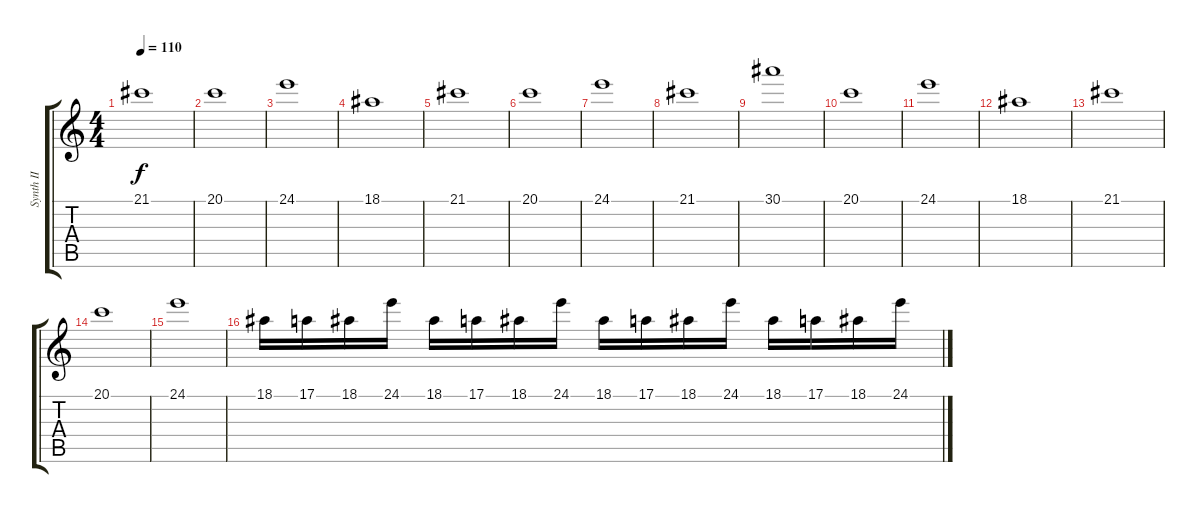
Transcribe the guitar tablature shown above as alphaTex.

\track ("Synth II" "Synth II") {instrument stringensemble1}
\staff {score tabs}
\tuning (E4 B3 G3 D3 A2 E2) {hide}
\ts (4 4)
\tempo 110
\clef g2
\ks c
21.1.1{dy f} |
20.1.1 |
24.1.1 |
18.1.1 |
21.1.1 |
20.1.1 |
24.1.1 |
21.1.1 |
30.1.1 |
20.1.1 |
24.1.1 |
18.1.1 |
21.1.1 |
20.1.1 |
24.1.1 |
18.1.16 17.1.16 18.1.16 24.1.16 18.1.16 17.1.16 18.1.16 24.1.16 18.1.16 17.1.16 18.1.16 24.1.16 18.1.16 17.1.16 18.1.16 24.1.16
